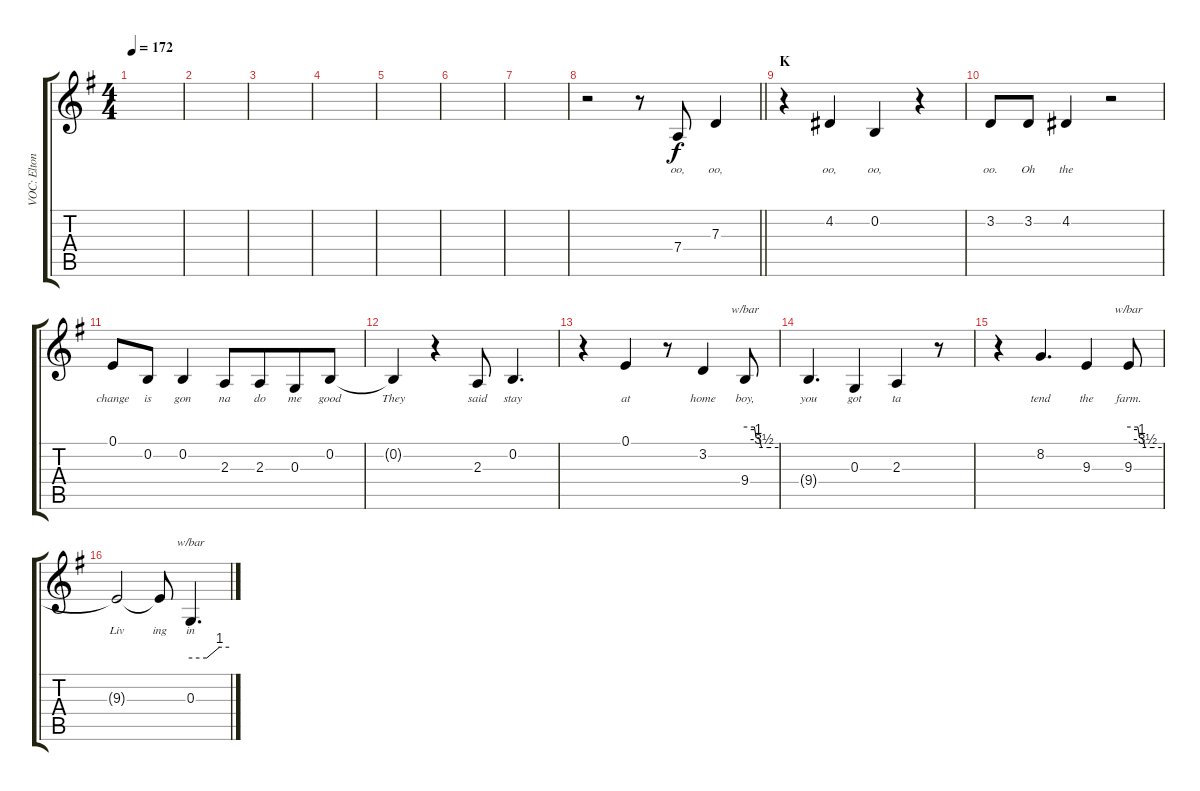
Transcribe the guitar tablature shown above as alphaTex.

\track ("VOC: Elton John" "VOC: Elton") {instrument lead2sawtooth}
\staff {score tabs}
\tuning (E4 B3 G3 D3 A2 E2) {hide}
\ts (4 4)
\tempo 172
\clef g2
\ks g
|
|
|
|
|
|
|
\barLineRight lightlight
r.2 r.8 7.4.8{lyrics (0 "oo,") lyrics (1 "") lyrics (2 "") lyrics (3 "") lyrics (4 "")} 7.3.4{lyrics (0 "oo,") lyrics (1 "") lyrics (2 "") lyrics (3 "") lyrics (4 "")} |
\section ("" "K")
r.4 4.2.4{lyrics (0 "oo,") lyrics (1 "") lyrics (2 "") lyrics (3 "") lyrics (4 "")} 0.2.4{lyrics (0 "oo,") lyrics (1 "") lyrics (2 "") lyrics (3 "") lyrics (4 "")} r.4 |
3.2.8{lyrics (0 "oo.") lyrics (1 "") lyrics (2 "") lyrics (3 "") lyrics (4 "")} 3.2.8{lyrics (0 "Oh") lyrics (1 "") lyrics (2 "") lyrics (3 "") lyrics (4 "")} 4.2.4{lyrics (0 "the") lyrics (1 "") lyrics (2 "") lyrics (3 "") lyrics (4 "")} r.2 |
0.1.8{lyrics (0 "change") lyrics (1 "") lyrics (2 "") lyrics (3 "") lyrics (4 "")} 0.2.8{lyrics (0 "is") lyrics (1 "") lyrics (2 "") lyrics (3 "") lyrics (4 "")} 0.2.4{lyrics (0 "gon") lyrics (1 "") lyrics (2 "") lyrics (3 "") lyrics (4 "")} 2.3.8{lyrics (0 "na") lyrics (1 "") lyrics (2 "") lyrics (3 "") lyrics (4 "")} 2.3.8{lyrics (0 "do") lyrics (1 "") lyrics (2 "") lyrics (3 "") lyrics (4 "") beam merge} 0.3.8{lyrics (0 "me") lyrics (1 "") lyrics (2 "") lyrics (3 "") lyrics (4 "")} 0.2.8{lyrics (0 "good") lyrics (1 "") lyrics (2 "") lyrics (3 "") lyrics (4 "")} |
0.2{t}.4{lyrics (0 "They") lyrics (1 "") lyrics (2 "") lyrics (3 "") lyrics (4 "")} r.4 2.3.8{lyrics (0 "said") lyrics (1 "") lyrics (2 "") lyrics (3 "") lyrics (4 "")} 0.2.4{d lyrics (0 "stay") lyrics (1 "") lyrics (2 "") lyrics (3 "") lyrics (4 "")} |
r.4 0.1.4{lyrics (0 "at") lyrics (1 "") lyrics (2 "") lyrics (3 "") lyrics (4 "")} r.8 3.2.4{lyrics (0 "home") lyrics (1 "") lyrics (2 "") lyrics (3 "") lyrics (4 "")} 9.4.8{tbe (custom default 0 0 17 0 20 -4 25 -4 30 -14 45 -14 60 -14) lyrics (0 "boy,") lyrics (1 "") lyrics (2 "") lyrics (3 "") lyrics (4 "")} |
9.4{t}.4{d lyrics (0 "you") lyrics (1 "") lyrics (2 "") lyrics (3 "") lyrics (4 "")} 0.3.4{lyrics (0 "got") lyrics (1 "") lyrics (2 "") lyrics (3 "") lyrics (4 "")} 2.3.4{lyrics (0 "ta") lyrics (1 "") lyrics (2 "") lyrics (3 "") lyrics (4 "")} r.8 |
r.4 8.2.4{d lyrics (0 "tend") lyrics (1 "") lyrics (2 "") lyrics (3 "") lyrics (4 "")} 9.3.4{lyrics (0 "the") lyrics (1 "") lyrics (2 "") lyrics (3 "") lyrics (4 "")} 9.3.8{tbe (custom default 0 0 17 0 20 -4 25 -4 30 -14 45 -14 60 -14) lyrics (0 "farm.") lyrics (1 "") lyrics (2 "") lyrics (3 "") lyrics (4 "")} |
9.3{t}.2{lyrics (0 "Liv") lyrics (1 "") lyrics (2 "") lyrics (3 "") lyrics (4 "")} 9.3{t}.8{lyrics (0 "ing") lyrics (1 "") lyrics (2 "") lyrics (3 "") lyrics (4 "")} 0.3.4{d tbe (custom default 0 0 25 0 45 4 60 4) lyrics (0 "in") lyrics (1 "") lyrics (2 "") lyrics (3 "") lyrics (4 "")}
